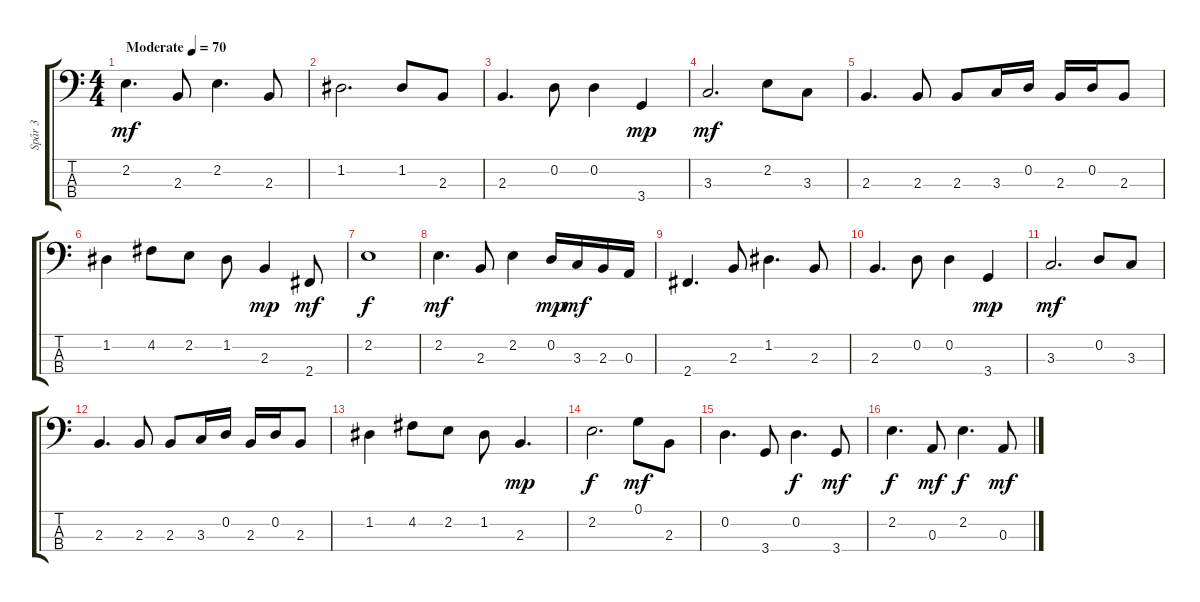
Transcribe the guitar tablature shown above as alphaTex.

\track ("Spår 3" "Spår 3") {instrument electricbassfinger}
\staff {score tabs}
\tuning (G2 D2 A1 E1) {hide}
\ts (4 4)
\tempo (70 "Moderate")
\clef f4
\ks c
2.2.4{d dy mf instrument electricbassfinger} 2.3.8 2.2.4{d} 2.3.8 |
1.2.2{d} 1.2.8 2.3.8 |
2.3.4{d} 0.2.8 0.2.4 3.4.4{dy mp} |
3.3.2{d dy mf} 2.2.8 3.3.8 |
2.3.4{d} 2.3.8 2.3.8 3.3.16 0.2.16 2.3.16 0.2.16 2.3.8 |
1.2.4 4.2.8 2.2.8 1.2.8 2.3.4{dy mp} 2.4.8{dy mf} |
2.2.1{dy f} |
2.2.4{d dy mf} 2.3.8 2.2.4 0.2.16{dy mp} 3.3.16{dy mf} 2.3.16 0.3.16 |
2.4.4{d} 2.3.8 1.2.4{d} 2.3.8 |
2.3.4{d} 0.2.8 0.2.4 3.4.4{dy mp} |
3.3.2{d dy mf} 0.2.8 3.3.8 |
2.3.4{d} 2.3.8 2.3.8 3.3.16 0.2.16 2.3.16 0.2.16 2.3.8 |
1.2.4 4.2.8 2.2.8 1.2.8 2.3.4{d dy mp} |
2.2.2{d dy f} 0.1.8{dy mf} 2.3.8 |
0.2.4{d} 3.4.8 0.2.4{d dy f} 3.4.8{dy mf} |
2.2.4{d dy f} 0.3.8{dy mf} 2.2.4{d dy f} 0.3.8{dy mf}
